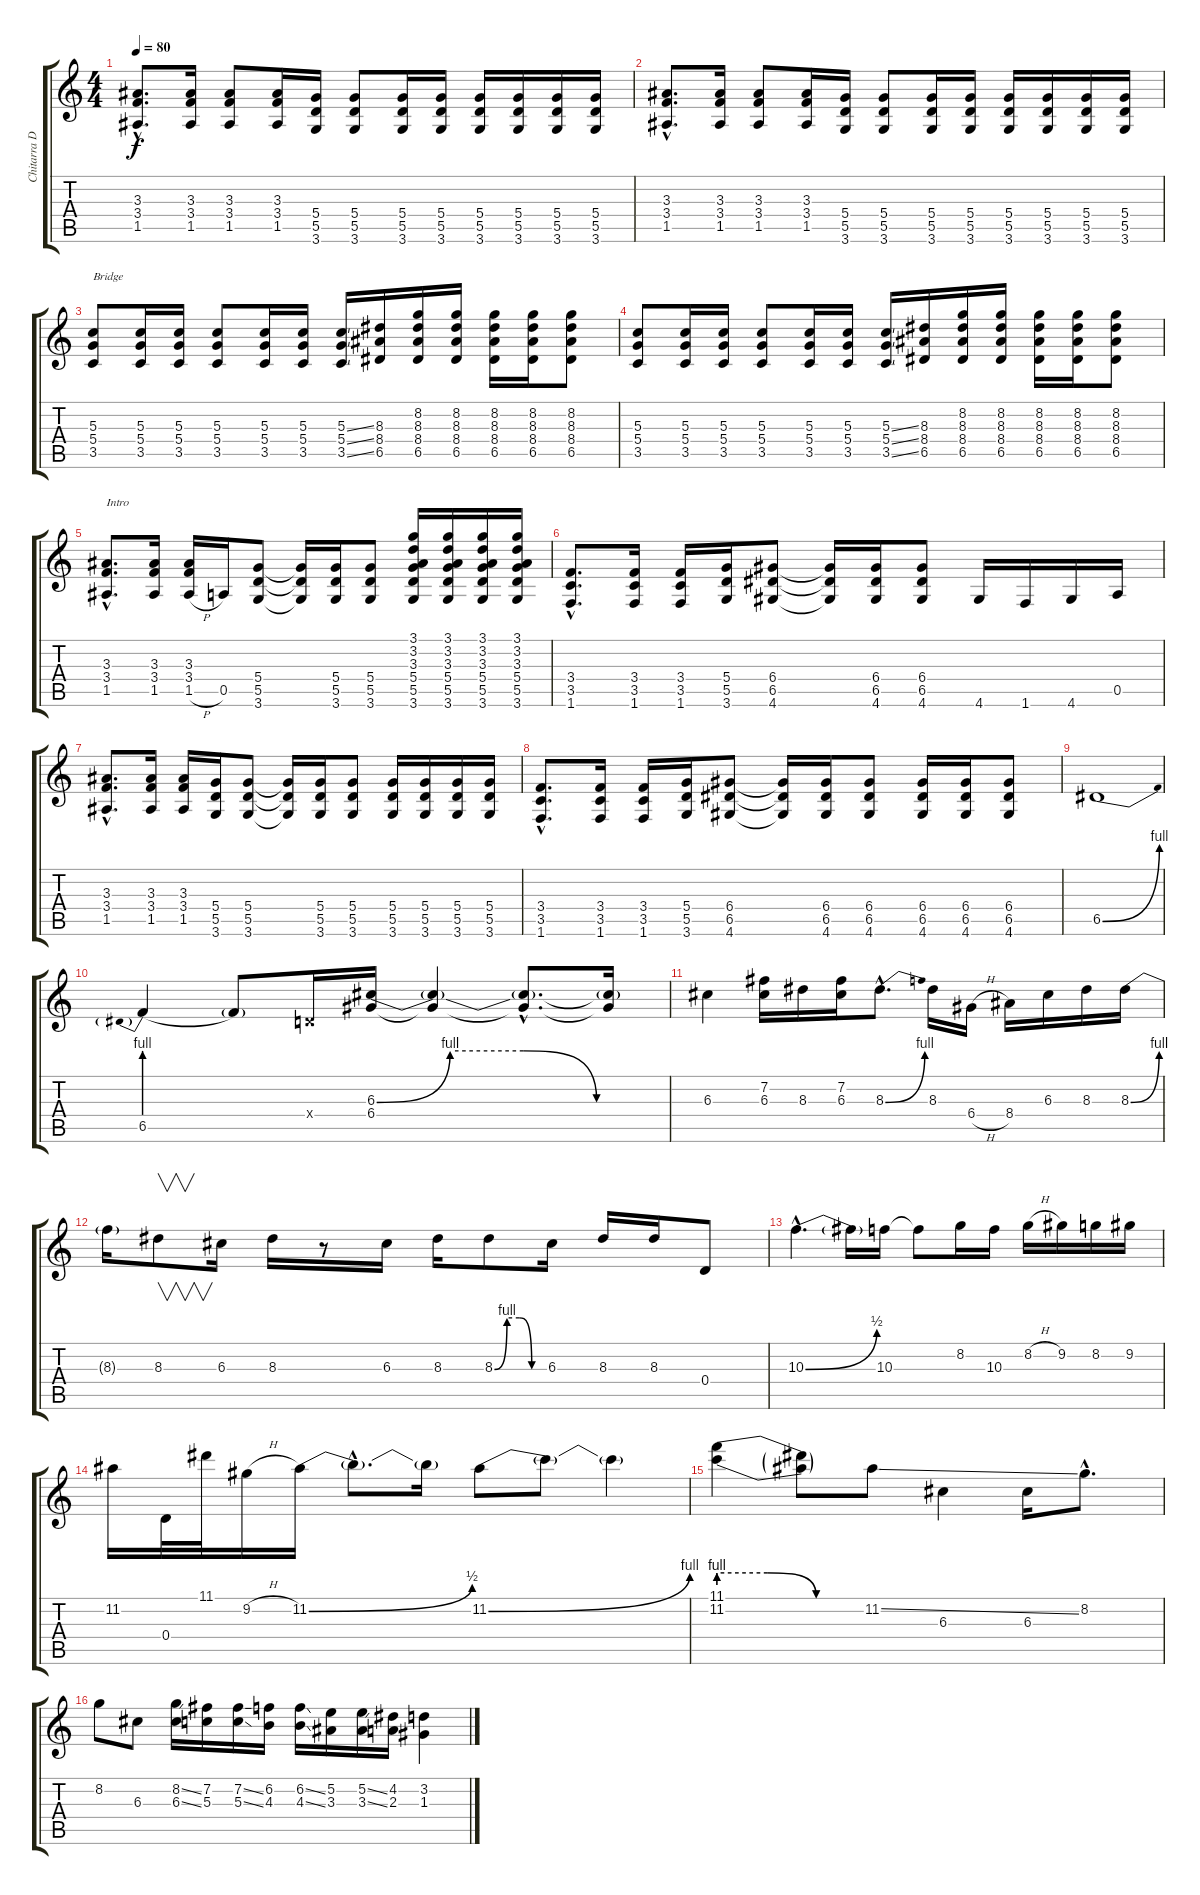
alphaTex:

\track ("Chitarra Dist" "Chitarra D") {instrument overdrivenguitar}
\staff {score tabs}
\tuning (E4 B3 G3 D3 A2 E2) {hide}
\ts (4 4)
\tempo 80
\clef g2
\ks c
(3.3{hac} 3.4{hac} 1.5{hac}).8{d dy f} (3.3 3.4 1.5).16 (3.3 3.4 1.5).8 (3.3 3.4 1.5).16 (5.4 5.5 3.6).16 (5.4 5.5 3.6).8 (5.4 5.5 3.6).16 (5.4 5.5 3.6).16 (5.4 5.5 3.6).16 (5.4 5.5 3.6).16 (5.4 5.5 3.6).16 (5.4 5.5 3.6).16 |
(3.3{hac} 3.4{hac} 1.5{hac}).8{d} (3.3 3.4 1.5).16 (3.3 3.4 1.5).8 (3.3 3.4 1.5).16 (5.4 5.5 3.6).16 (5.4 5.5 3.6).8 (5.4 5.5 3.6).16 (5.4 5.5 3.6).16 (5.4 5.5 3.6).16 (5.4 5.5 3.6).16 (5.4 5.5 3.6).16 (5.4 5.5 3.6).16 |
(5.3 5.4 3.5).8{txt "Bridge"} (5.3 5.4 3.5).16 (5.3 5.4 3.5).16 (5.3 5.4 3.5).8 (5.3 5.4 3.5).16 (5.3 5.4 3.5).16 (5.3{ss} 5.4{ss} 3.5{ss}).16 (8.3 8.4 6.5).16 (8.2 8.3 8.4 6.5).16 (8.2 8.3 8.4 6.5).16 (8.2 8.3 8.4 6.5).16 (8.2 8.3 8.4 6.5).16 (8.2 8.3 8.4 6.5).8 |
(5.3 5.4 3.5).8 (5.3 5.4 3.5).16 (5.3 5.4 3.5).16 (5.3 5.4 3.5).8 (5.3 5.4 3.5).16 (5.3 5.4 3.5).16 (5.3{ss} 5.4{ss} 3.5{ss}).16 (8.3 8.4 6.5).16 (8.2 8.3 8.4 6.5).16 (8.2 8.3 8.4 6.5).16 (8.2 8.3 8.4 6.5).16 (8.2 8.3 8.4 6.5).16 (8.2 8.3 8.4 6.5).8 |
(3.3{hac} 3.4{hac} 1.5{hac}).8{d txt "Intro"} (3.3 3.4 1.5).16 (3.3 3.4 1.5{h}).16 0.5.16 (5.4 5.5 3.6).8 (5.4{t} 5.5{t} 3.6{t}).16 (5.4 5.5 3.6).16 (5.4 5.5 3.6).8 (3.1 3.2 3.3 5.4 5.5 3.6).16 (3.1 3.2 3.3 5.4 5.5 3.6).16 (3.1 3.2 3.3 5.4 5.5 3.6).16 (3.1 3.2 3.3 5.4 5.5 3.6).16 |
(3.4{hac} 3.5{hac} 1.6{hac}).8{d} (3.4 3.5 1.6).16 (3.4 3.5 1.6).16 (5.4 5.5 3.6).16 (6.4 6.5 4.6).8 (6.4{t} 6.5{t} 4.6{t}).16 (6.4 6.5 4.6).16 (6.4 6.5 4.6).8 4.6.16 1.6.16 4.6.16 0.5.16 |
(3.3{hac} 3.4{hac} 1.5{hac}).8{d} (3.3 3.4 1.5).16 (3.3 3.4 1.5).16 (5.4 5.5 3.6).16 (5.4 5.5 3.6).8 (5.4{t} 5.5{t} 3.6{t}).16 (5.4 5.5 3.6).16 (5.4 5.5 3.6).8 (5.4 5.5 3.6).16 (5.4 5.5 3.6).16 (5.4 5.5 3.6).16 (5.4 5.5 3.6).16 |
(3.4{hac} 3.5{hac} 1.6{hac}).8{d} (3.4 3.5 1.6).16 (3.4 3.5 1.6).16 (5.4 5.5 3.6).16 (6.4 6.5 4.6).8 (6.4{t} 6.5{t} 4.6{t}).16 (6.4 6.5 4.6).16 (6.4 6.5 4.6).8 (6.4 6.5 4.6).16 (6.4 6.5 4.6).16 (6.4 6.5 4.6).8 |
6.5{be (bend 0 0 60 4)}.1{volume 16} |
6.5{be (prebend 0 4 60 4)}.4 6.5{t}.8 0.4{x}.16 (6.3{be (custom 0 0 15 4 30 4 45 0 60 0)} 6.4).16 (6.3{t} 6.4{t}).4 (6.3{hac t} 6.4{hac t}).8{d} (6.3{t} 6.4{t}).16 |
6.3.4 (7.2 6.3).16 8.3.16 (7.2 6.3).16 8.3{be (bend 0 0 60 4) hac}.8{d} 8.3.16 6.4{h}.16 8.4.16 6.3.16 8.3.16 8.3{be (bend 0 0 60 4)}.16 |
8.3{t}.16 8.3.8{v} 6.3.16 8.3.16 r.8 6.3.16 8.3.16 8.3{be (custom 0 0 15 4 30 4 45 0 60 0)}.8 6.3.16 8.3.16 8.3.16 0.4.8 |
10.3{be (bend 0 0 60 2) hac}.4{d} 10.3{t}.16 10.3.16 10.3{t}.8 8.2.16 10.3.16 8.2{h}.16 9.2.16 8.2.16 9.2.16 |
11.2.16 0.4.32 11.1.32 9.2{h}.16 11.2{be (bend 0 0 60 2)}.16 11.2{hac t}.8{d} 11.2{t}.16 11.2{be (bend 0 0 60 4)}.8 11.2{t}.8 11.2{t}.4 |
(11.1{be (custom 0 4 20 4 40 0 60 0)} 11.2{be (custom 0 4 20 4 40 0 60 0)}).4 (11.1{t} 11.2{t}).8 11.2{ss}.8 6.3.4 6.3.16 8.2{hac}.8{d} |
8.2.8 6.3.8 (8.2{ss} 6.3{ss}).16 (7.2 5.3).16 (7.2{ss} 5.3{ss}).16 (6.2 4.3).16 (6.2{ss} 4.3{ss}).16 (5.2 3.3).16 (5.2{ss} 3.3{ss}).16 (4.2 2.3).16 (3.2 1.3).4
